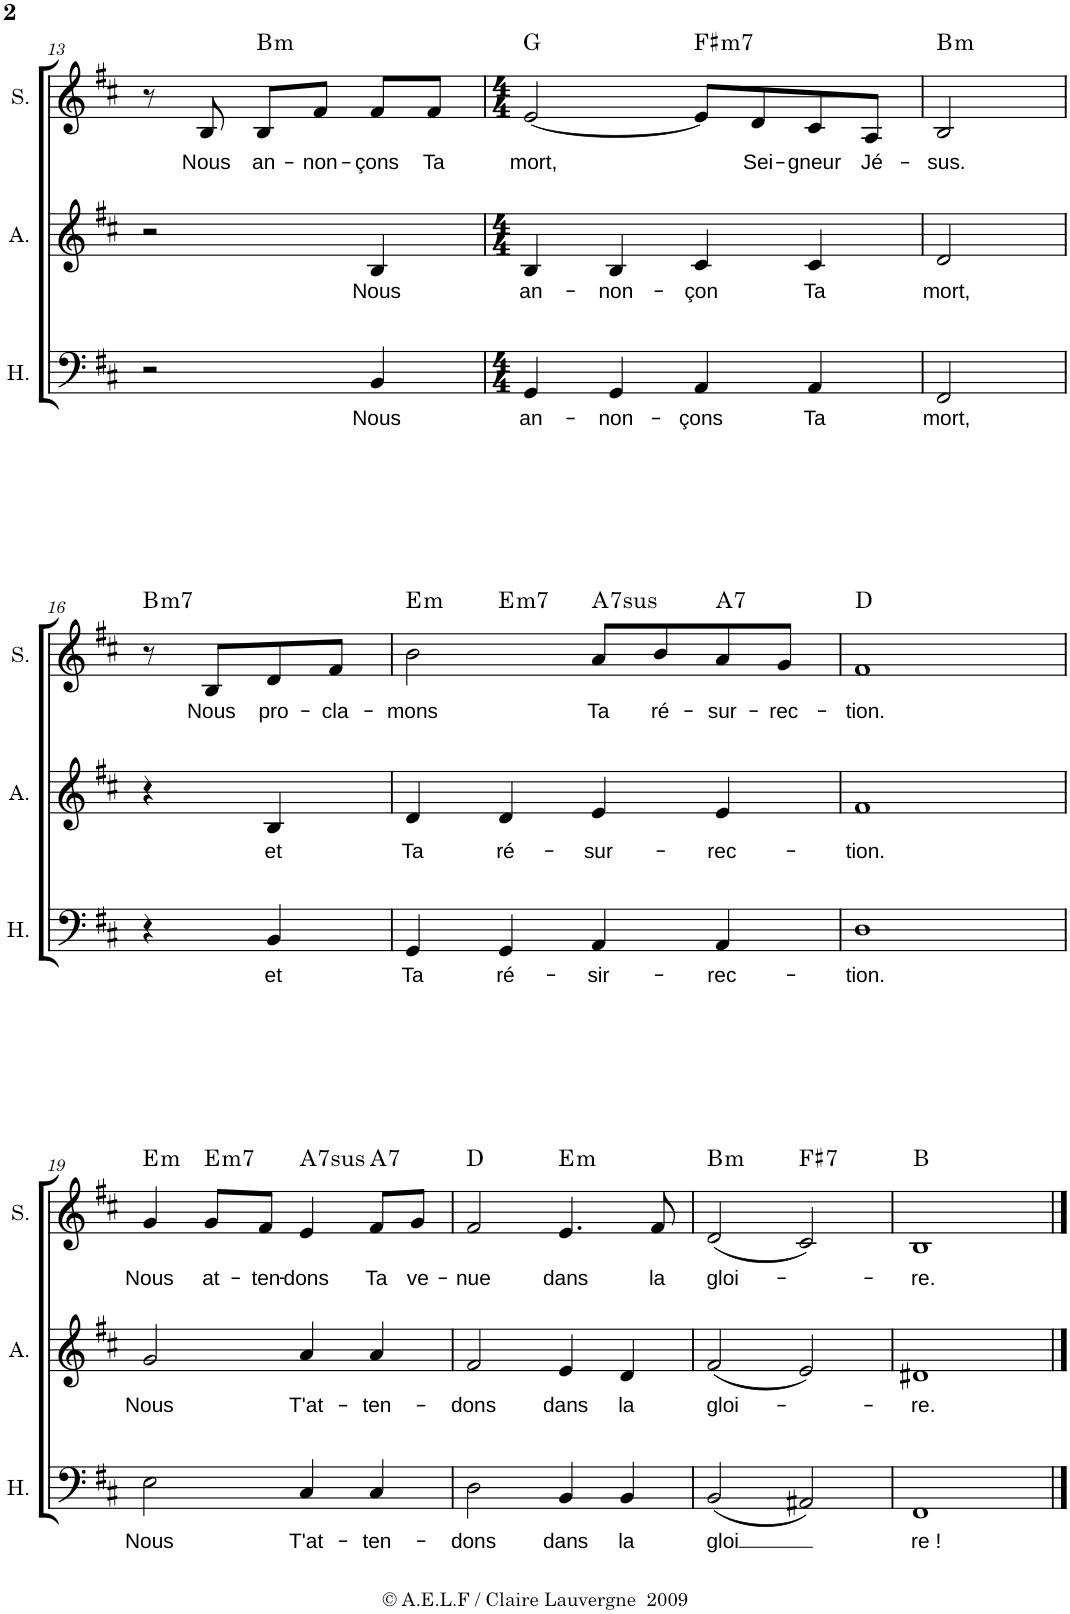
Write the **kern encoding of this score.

**kern	**text	**kern	**text	**kern	**text	**harte
*part3	*part3	*part2	*part2	*part1	*part1	*part1
*staff3	*staff3	*staff2	*staff2	*staff1	*staff1	*
*I"Hommes	*	*I"Alto	*	*I"Soprano	*	*
*I'H.	*	*I'A.	*	*I'S.	*	*
!!LO:PB:g=z
*clefF4	*	*clefG2	*	*clefG2	*	*
*k[f#c#]	*	*k[f#c#]	*	*k[f#c#]	*	*
*M3/4	*	*M3/4	*	*M3/4	*	*
=13	=13	=13	=13	=13	=13	=13
2r	.	2r	.	8r	.	.
!	!	!	!	!	!LO:LY:b	!
.	.	.	.	8B/	Nous	.
!	!	!	!	!	!LO:LY:b	!LO:H:kt=m
.	.	.	.	8B/L	an-	B:min
!	!	!	!	!	!LO:LY:b	!
.	.	.	.	8f#/J	-non-	.
!	!LO:LY:b	!	!LO:LY:b	!	!LO:LY:b	!
4BB/	Nous	4B/	Nous	8f#/L	-çons	.
!	!	!	!	!	!LO:LY:b	!
.	.	.	.	8f#/J	Ta	.
=14	=14	=14	=14	=14	=14	=14
*M4/4	*	*M4/4	*	*M4/4	*	*
!	!LO:LY:b	!	!LO:LY:b	!	!LO:LY:b	!
4GG/	an-	4B/	an-	[2e/	mort,	G:maj
!	!LO:LY:b	!	!LO:LY:b	!	!	!
4GG/	-non-	4B/	-non-	.	.	.
!	!LO:LY:b	!	!LO:LY:b	!	!	!LO:H:kt=m7
4AA/	-çons	4c#/	-çon	8e/L]	.	F#:min7
!	!	!	!	!	!LO:LY:b	!
.	.	.	.	8d/	Sei-	.
!	!LO:LY:b	!	!LO:LY:b	!	!LO:LY:b	!
4AA/	Ta	4c#/	Ta	8c#/	-gneur	.
!	!	!	!	!	!LO:LY:b	!
.	.	.	.	8A/J	Jé-	.
=15	=15	=15	=15	=15	=15	=15
!	!LO:LY:b	!	!LO:LY:b	!	!LO:LY:b	!LO:H:kt=m
2FF#/	mort,	2d/	mort,	2B/	-sus.	B:min
!!LO:LB:g=z
=16	=16	=16	=16	=16	=16	=16
!	!	!	!	!	!	!LO:H:kt=m7
4r	.	4r	.	8r	.	B:min7
!	!	!	!	!	!LO:LY:b	!
.	.	.	.	8B/L	Nous	.
!	!LO:LY:b	!	!LO:LY:b	!	!LO:LY:b	!
4BB/	et	4B/	et	8d/	pro-	.
!	!	!	!	!	!LO:LY:b	!
.	.	.	.	8f#/J	-cla-	.
=17	=17	=17	=17	=17	=17	=17
!	!LO:LY:b	!	!LO:LY:b	!	!LO:LY:b	!LO:H:kt=m
*	*	*	*	*^	*	*
4GG/	Ta	4d/	Ta	2b\	4ryy	-mons	E:min
!	!LO:LY:b	!	!LO:LY:b	!	!	!	!LO:H:kt=m7
4GG/	ré-	4d/	ré-	.	2.ryy	.	E:min7
!	!LO:LY:b	!	!LO:LY:b	!	!	!LO:LY:b	!LO:H:kt=7sus
4AA/	-sir-	4e/	-sur-	8a/L	.	Ta	A:sus4(7)
!	!	!	!	!	!	!LO:LY:b	!
.	.	.	.	8b/	.	ré-	.
!	!LO:LY:b	!	!LO:LY:b	!	!	!LO:LY:b	!LO:H:kt=7
4AA/	-rec-	4e/	-rec-	8a/	.	-sur-	A:7
!	!	!	!	!	!	!LO:LY:b	!
.	.	.	.	8g/J	.	-rec-	.
=18	=18	=18	=18	=18	=18	=18	=18
!	!LO:LY:b	!	!LO:LY:b	!	!	!LO:LY:b	!
*	*	*	*	*v	*v	*	*
1D	-tion.	1f#	-tion.	1f#	-tion.	D:maj
!!LO:LB:g=z
=19	=19	=19	=19	=19	=19	=19
!	!LO:LY:b	!	!LO:LY:b	!	!LO:LY:b	!LO:H:kt=m
2E\	Nous	2g/	Nous	4g/	Nous	E:min
!	!	!	!	!	!LO:LY:b	!LO:H:kt=m7
.	.	.	.	8g/L	at-	E:min7
!	!	!	!	!	!LO:LY:b	!LO:H:kt=N.C.
.	.	.	.	8f#/J	ten-	N
!	!LO:LY:b	!	!LO:LY:b	!	!LO:LY:b	!LO:H:kt=7sus
4C#/	T'at-	4a/	T'at-	4e/	-dons	A:sus4(7)
!	!LO:LY:b	!	!LO:LY:b	!	!LO:LY:b	!LO:H:kt=7
4C#/	-ten-	4a/	-ten-	8f#/L	Ta	A:7
!	!	!	!	!	!LO:LY:b	!
.	.	.	.	8g/J	ve-	.
=20	=20	=20	=20	=20	=20	=20
!	!LO:LY:b	!	!LO:LY:b	!	!LO:LY:b	!
2D\	-dons	2f#/	-dons	2f#/	-nue	D:maj
!	!LO:LY:b	!	!LO:LY:b	!	!LO:LY:b	!LO:H:kt=m
4BB/	dans	4e/	dans	4.e/	dans	E:min
!	!LO:LY:b	!	!LO:LY:b	!	!	!
4BB/	la	4d/	la	.	.	.
!	!	!	!	!	!LO:LY:b	!
.	.	.	.	8f#/	la	.
=21	=21	=21	=21	=21	=21	=21
!	!LO:LY:b	!	!LO:LY:b	!	!LO:LY:b	!LO:H:kt=m
(2BB/	-gloi	(2f#/	gloi-	(2d/	gloi-	B:min
!	!	!	!	!	!	!LO:H:kt=7
2AA#X/)	.	2e/)	.	2c#/)	.	F#:7
=22	=22	=22	=22	=22	=22	=22
!	!LO:LY:b	!	!LO:LY:b	!	!LO:LY:b	!
1FF#	re !	1d#X	-re.	1B	-re.	B:maj
==	==	==	==	==	==	==
*-	*-	*-	*-	*-	*-	*-
